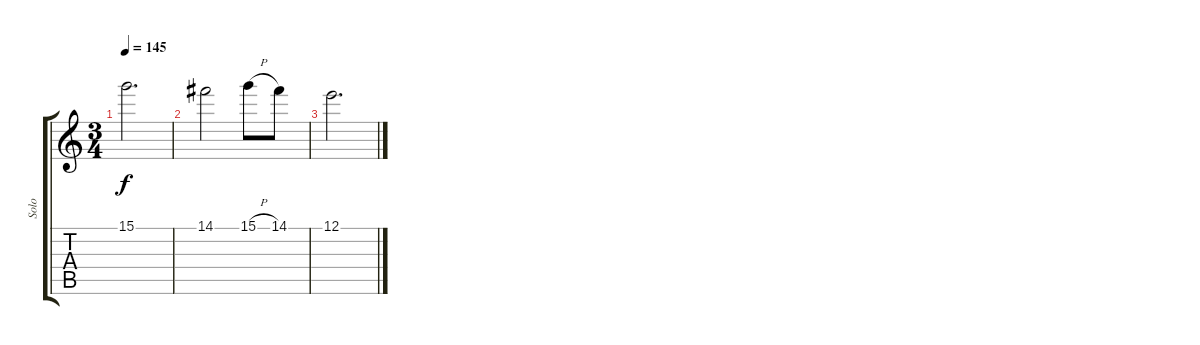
\track ("Solo" "Solo") {instrument electricguitarjazz}
\staff {score tabs}
\tuning (E4 B3 G3 D3 A2 E2) {hide}
\ts (3 4)
\tempo 145
\clef g2
\ks c
15.1.2{d dy f} |
14.1.2 15.1{h}.8 14.1.8 |
12.1.2{d}
